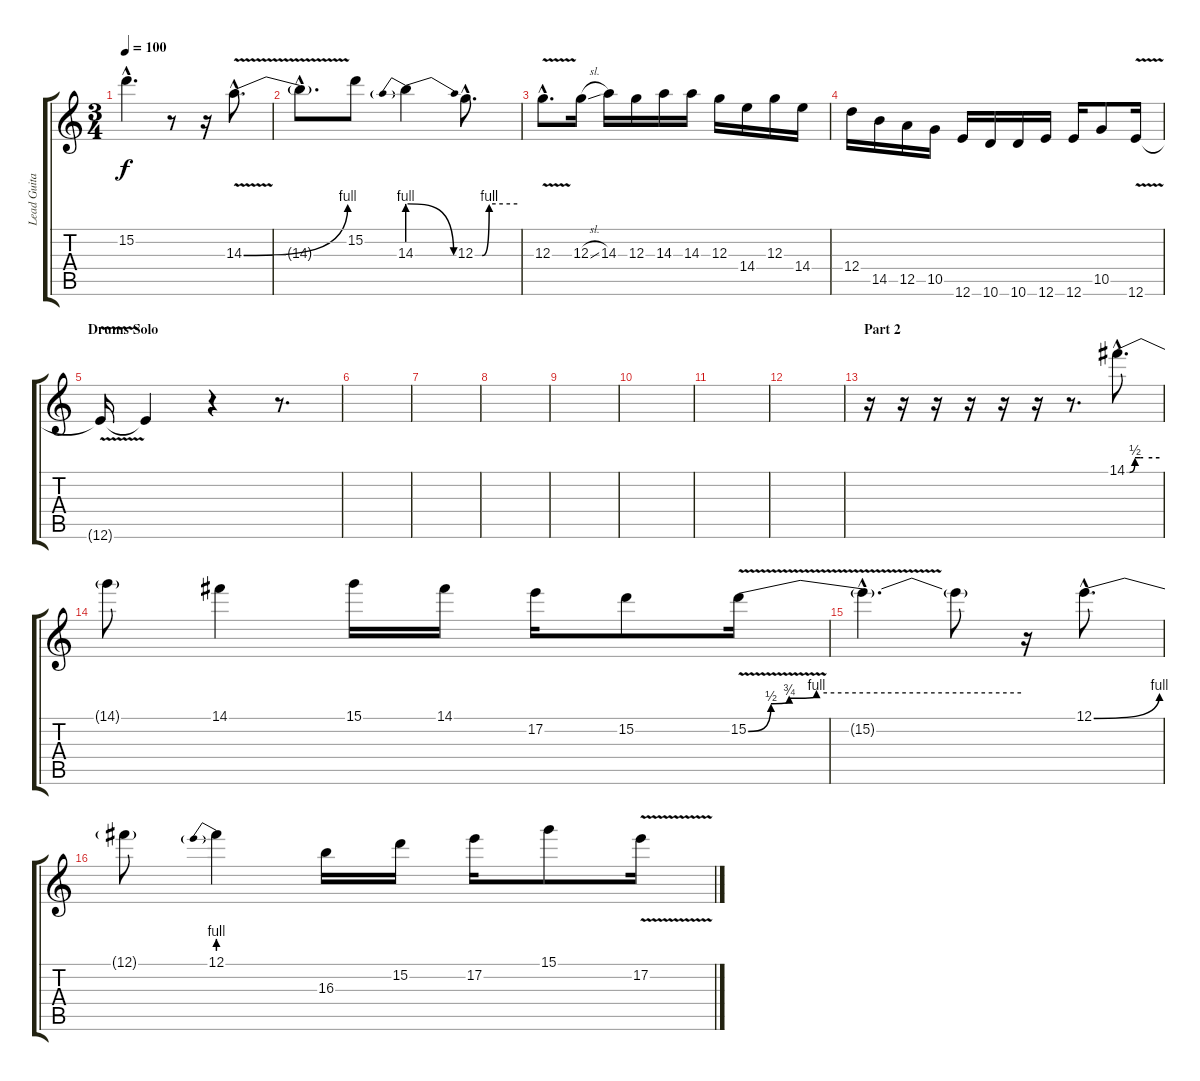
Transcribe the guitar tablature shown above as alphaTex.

\track ("Lead Guitar Delay" "Lead Guita") {instrument overdrivenguitar}
\staff {score tabs}
\tuning (E4 B3 G3 D3 A2 E2) {hide}
\ts (3 4)
\tempo 100
\clef g2
\ks c
15.2{hac t}.4{d dy f} r.8 r.16 14.3{be (bend 0 0 60 4) v hac}.8{d} |
14.3{hac t}.8{d} 15.2.8 14.3{be (prebendrelease 0 4 60 0)}.4 12.3{be (custom 0 0 10 0 20 4 60 4) hac}.8{d} |
12.3{v hac}.8{d} 12.3{sl}.16 14.3.16 12.3.16 14.3.16 14.3.16 12.3.16 14.4.16 12.3.16 14.4.16 |
12.4.16 14.5.16 12.5.16 10.5.16 12.6.16 10.6.16 10.6.16 12.6.16 12.6.16 10.5.8 12.6{v}.16 |
\section ("" "Drums Solo")
12.6{t}.16 12.6{t}.4 r.4 r.8{d} |
|
|
|
|
|
|
|
\section ("" "Part 2")
r.16 r.16 r.16 r.16 r.16 r.16 r.8{d} 14.1{be (custom 0 0 5 0 15 2 25 2 30 2 60 2) hac}.8{d} |
14.1{t}.8 14.1.4 15.1.16 14.1.16 17.2.16 15.2.8 15.2{be (custom 0 0 5 2 9 3 15 4 30 4 60 4) v}.16 |
15.2{hac t}.4{d} 15.2{t}.8 r.16 12.1{be (bend 0 0 60 4) hac}.8{d} |
12.1{t}.8 12.1{be (prebend 0 4 60 4)}.4 16.3.16 15.2.16 17.2.16 15.1.8 17.2{v}.16
